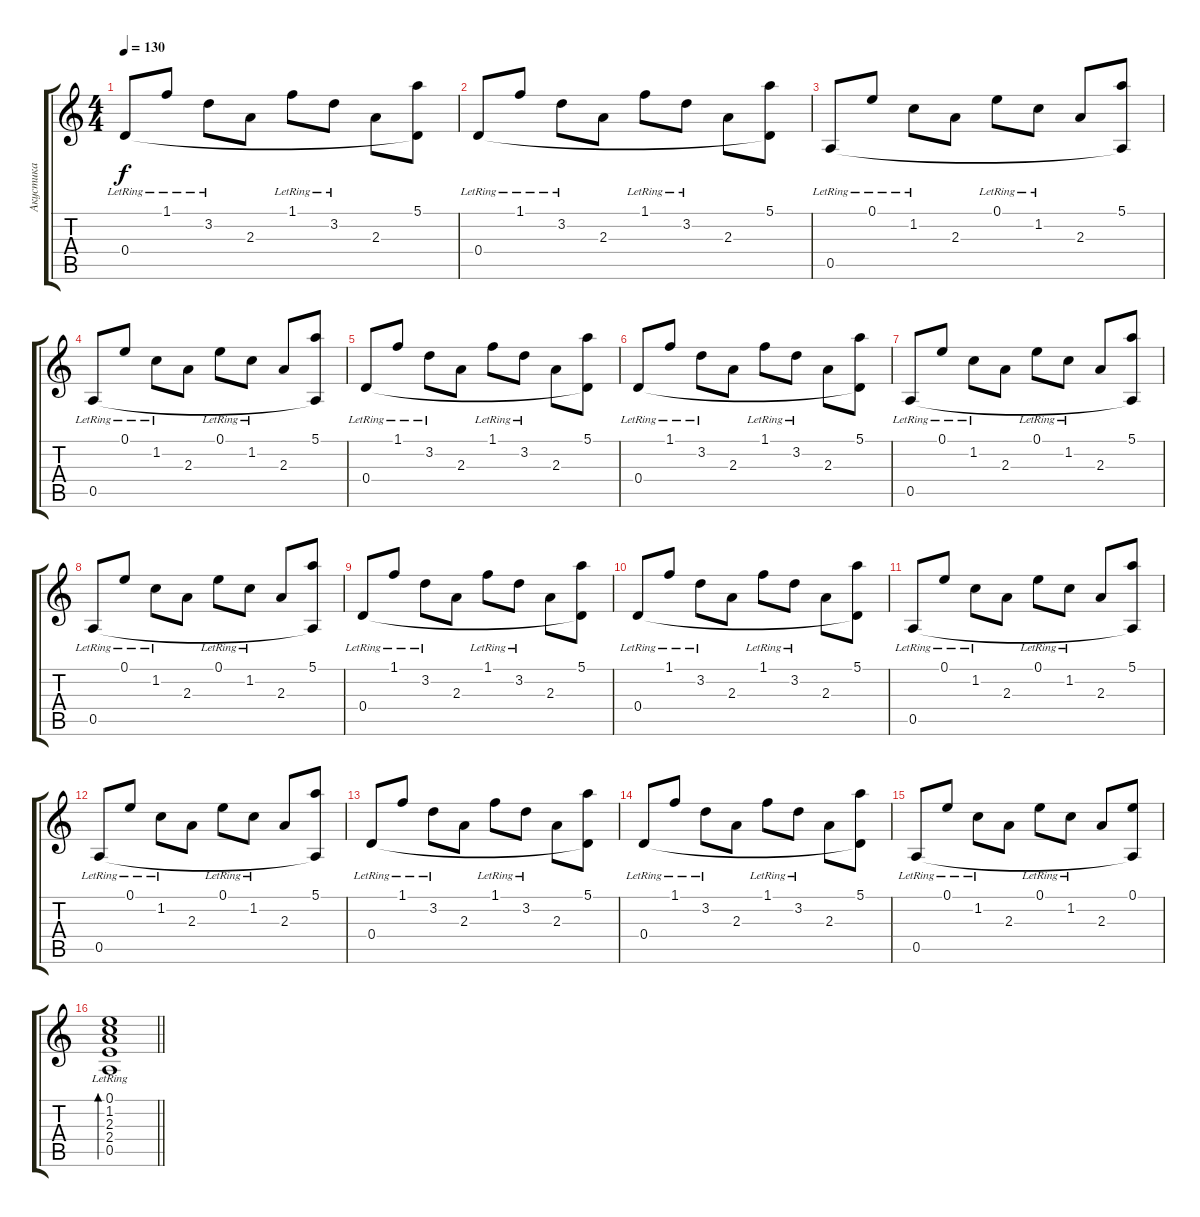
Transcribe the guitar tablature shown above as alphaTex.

\track ("Акустика" "Акустика") {instrument acousticguitarsteel}
\staff {score tabs}
\tuning (E4 B3 G3 D3 A2 E2) {hide}
\ts (4 4)
\tempo 130
\clef g2
\ks c
0.4{lr}.8{dy f} 1.1{lr}.8 3.2{lr}.8 2.3.8 1.1{lr}.8 3.2{lr}.8 2.3.8 (5.1 0.4{t}).8 |
0.4{lr}.8 1.1{lr}.8 3.2{lr}.8 2.3.8 1.1{lr}.8 3.2{lr}.8 2.3.8 (5.1 0.4{t}).8 |
0.5{lr}.8 0.1{lr}.8 1.2{lr}.8 2.3.8 0.1{lr}.8 1.2{lr}.8 2.3.8 (5.1 0.5{t}).8 |
0.5{lr}.8 0.1{lr}.8 1.2{lr}.8 2.3.8 0.1{lr}.8 1.2{lr}.8 2.3.8 (5.1 0.5{t}).8 |
0.4{lr}.8 1.1{lr}.8 3.2{lr}.8 2.3.8 1.1{lr}.8 3.2{lr}.8 2.3.8 (5.1 0.4{t}).8 |
0.4{lr}.8 1.1{lr}.8 3.2{lr}.8 2.3.8 1.1{lr}.8 3.2{lr}.8 2.3.8 (5.1 0.4{t}).8 |
0.5{lr}.8 0.1{lr}.8 1.2{lr}.8 2.3.8 0.1{lr}.8 1.2{lr}.8 2.3.8 (5.1 0.5{t}).8 |
0.5{lr}.8 0.1{lr}.8 1.2{lr}.8 2.3.8 0.1{lr}.8 1.2{lr}.8 2.3.8 (5.1 0.5{t}).8 |
0.4{lr}.8 1.1{lr}.8 3.2{lr}.8 2.3.8 1.1{lr}.8 3.2{lr}.8 2.3.8 (5.1 0.4{t}).8 |
0.4{lr}.8 1.1{lr}.8 3.2{lr}.8 2.3.8 1.1{lr}.8 3.2{lr}.8 2.3.8 (5.1 0.4{t}).8 |
0.5{lr}.8 0.1{lr}.8 1.2{lr}.8 2.3.8 0.1{lr}.8 1.2{lr}.8 2.3.8 (5.1 0.5{t}).8 |
0.5{lr}.8 0.1{lr}.8 1.2{lr}.8 2.3.8 0.1{lr}.8 1.2{lr}.8 2.3.8 (5.1 0.5{t}).8 |
0.4{lr}.8 1.1{lr}.8 3.2{lr}.8 2.3.8 1.1{lr}.8 3.2{lr}.8 2.3.8 (5.1 0.4{t}).8 |
0.4{lr}.8 1.1{lr}.8 3.2{lr}.8 2.3.8 1.1{lr}.8 3.2{lr}.8 2.3.8 (5.1 0.4{t}).8 |
0.5{lr}.8 0.1{lr}.8 1.2{lr}.8 2.3.8 0.1{lr}.8 1.2{lr}.8 2.3.8 (0.1 0.5{t}).8 |
\barLineRight lightlight
(0.1 1.2 2.3 2.4 0.5{lr}).1{bd 120}
